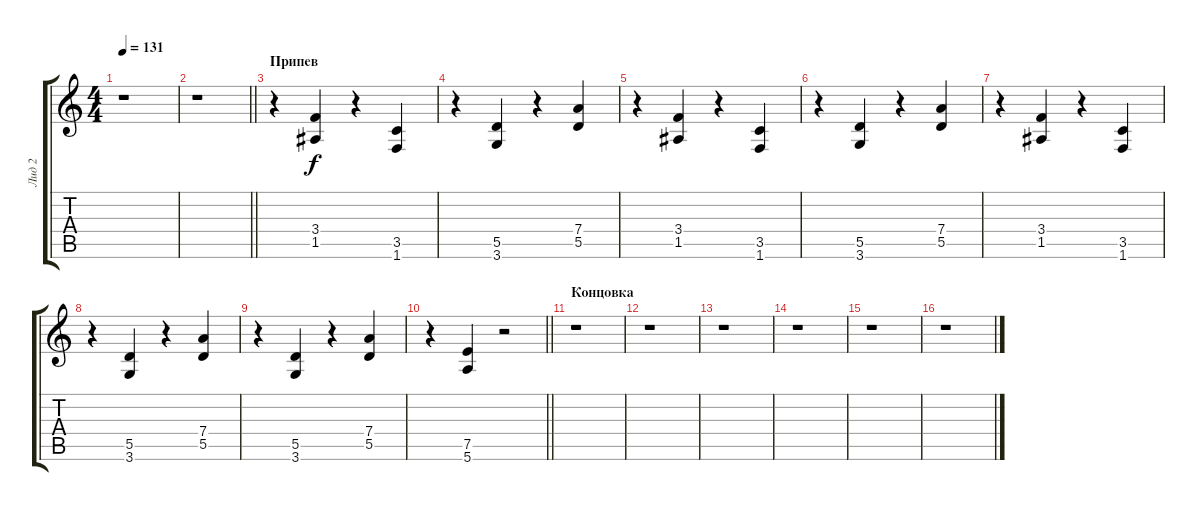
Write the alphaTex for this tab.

\track ("Лид 2" "Лид 2") {instrument distortionguitar}
\staff {score tabs}
\tuning (E4 B3 G3 D3 A2 E2) {hide}
\ts (4 4)
\tempo 131
\clef g2
\ks c
r.1{dy f} |
\barLineRight lightlight
r.1 |
\section ("" "Припев")
r.4 (3.4 1.5).4 r.4 (3.5 1.6).4 |
r.4 (5.5 3.6).4 r.4 (7.4 5.5).4 |
r.4 (3.4 1.5).4 r.4 (3.5 1.6).4 |
r.4 (5.5 3.6).4 r.4 (7.4 5.5).4 |
r.4 (3.4 1.5).4 r.4 (3.5 1.6).4 |
r.4 (5.5 3.6).4 r.4 (7.4 5.5).4 |
r.4 (5.5 3.6).4 r.4 (7.4 5.5).4 |
\barLineRight lightlight
r.4 (7.5 5.6).4 r.2 |
\section ("" "Концовка")
r.1 |
r.1 |
r.1 |
r.1 |
r.1 |
r.1
